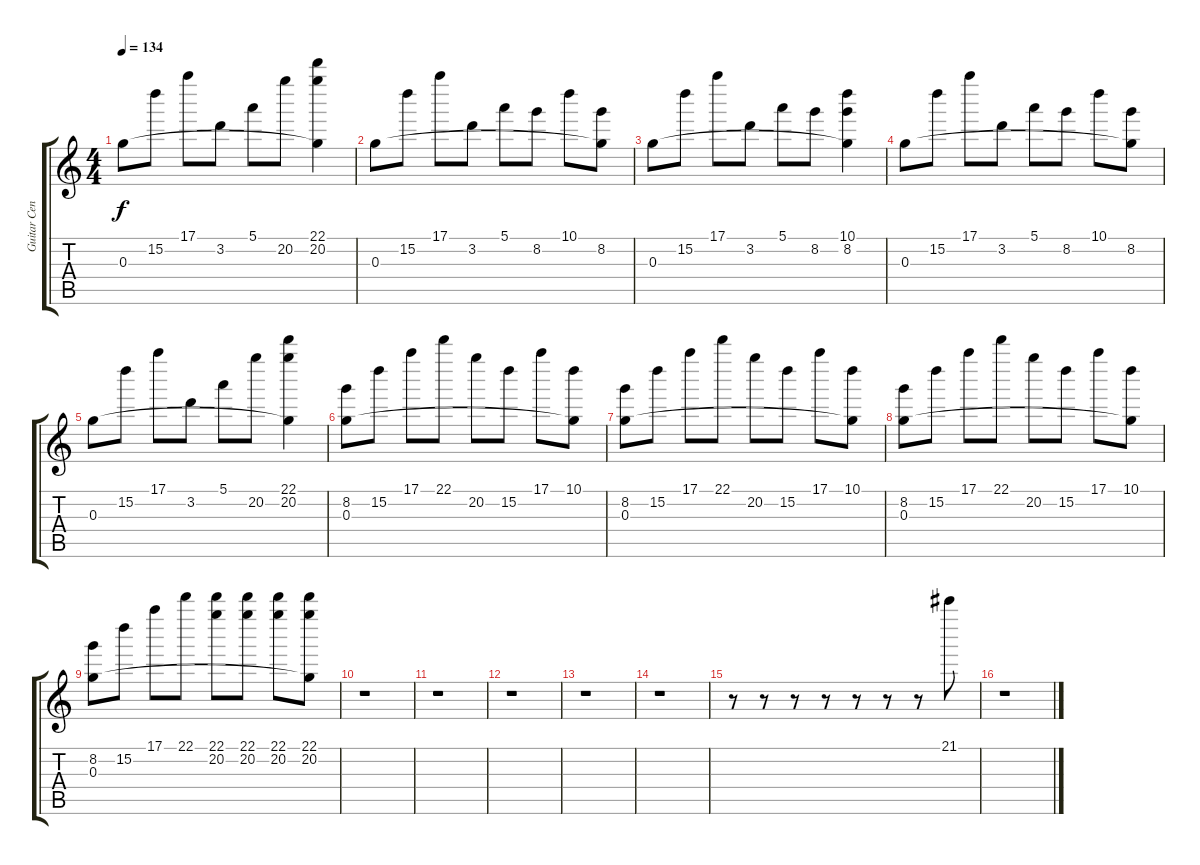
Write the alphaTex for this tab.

\track ("Guitar Center 2 Octave Up" "Guitar Cen") {instrument electricguitarclean}
\staff {score tabs}
\tuning (E5 B4 G4 D4 A3 E3) {hide}
\ts (4 4)
\tempo 134
\clef g2
\ks c
0.3.8{dy f} 15.2.8 17.1.8 3.2.8 5.1.8 20.2.8 (22.1 20.2 0.3{t}).4 |
0.3.8 15.2.8 17.1.8 3.2.8 5.1.8 8.2.8 10.1.8 (8.2 0.3{t}).8 |
0.3.8 15.2.8 17.1.8 3.2.8 5.1.8 8.2.8 (10.1 8.2 0.3{t}).4 |
0.3.8 15.2.8 17.1.8 3.2.8 5.1.8 8.2.8 10.1.8 (8.2 0.3{t}).8 |
0.3.8 15.2.8 17.1.8 3.2.8 5.1.8 20.2.8 (22.1 20.2 0.3{t}).4 |
(8.2 0.3).8 15.2.8 17.1.8 22.1.8 20.2.8 15.2.8 17.1.8 (10.1 0.3{t}).8 |
(8.2 0.3).8 15.2.8 17.1.8 22.1.8 20.2.8 15.2.8 17.1.8 (10.1 0.3{t}).8 |
(8.2 0.3).8 15.2.8 17.1.8 22.1.8 20.2.8 15.2.8 17.1.8 (10.1 0.3{t}).8 |
(8.2 0.3).8 15.2.8 17.1.8 22.1.8 (22.1 20.2).8 (22.1 20.2).8 (22.1 20.2).8 (22.1 20.2 0.3{t}).8 |
r.1 |
r.1 |
r.1 |
r.1 |
r.1 |
r.8{instrument electricguitarmuted} r.8 r.8 r.8 r.8 r.8 r.8 21.1.8 |
r.1
